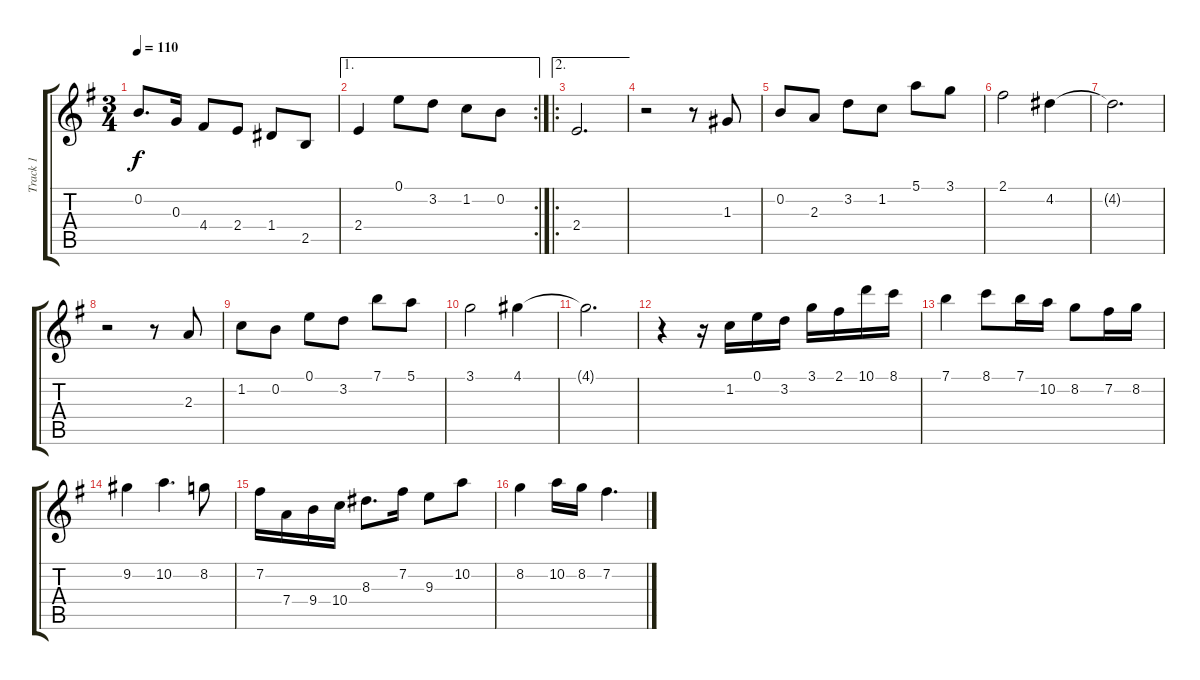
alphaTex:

\track ("Track 1" "Track 1") {solo instrument acousticguitarnylon}
\staff {score tabs}
\tuning (E4 B3 G3 D3 A2 E2) {hide}
\ts (3 4)
\tempo 110
\clef g2
\ks eminor
0.2.8{d dy f} 0.3.16 4.4.8 2.4.8 1.4.8 2.5.8 |
\ae 1
\rc 2
2.4.4 0.1.8 3.2.8 1.2.8 0.2.8 |
\ae 2
\ro
2.4.2{d} |
r.2 r.8 1.3.8 |
0.2.8 2.3.8 3.2.8 1.2.8 5.1.8 3.1.8 |
2.1.2 4.2.4 |
4.2{t}.2{d} |
r.2 r.8 2.3.8 |
1.2.8 0.2.8 0.1.8 3.2.8 7.1.8 5.1.8 |
3.1.2 4.1.4 |
4.1{t}.2{d} |
r.4 r.16 1.2.16 0.1.16 3.2.16 3.1.16 2.1.16 10.1.16 8.1.16 |
7.1.4 8.1.8 7.1.16 10.2.16 8.2.8 7.2.16 8.2.16 |
9.2.4 10.2.4{d} 8.2.8 |
7.2.16 7.4.16 9.4.16 10.4.16 8.3.8{d} 7.2.16 9.3.8 10.2.8 |
8.2.4 10.2.16 8.2.16 7.2.4{d}
